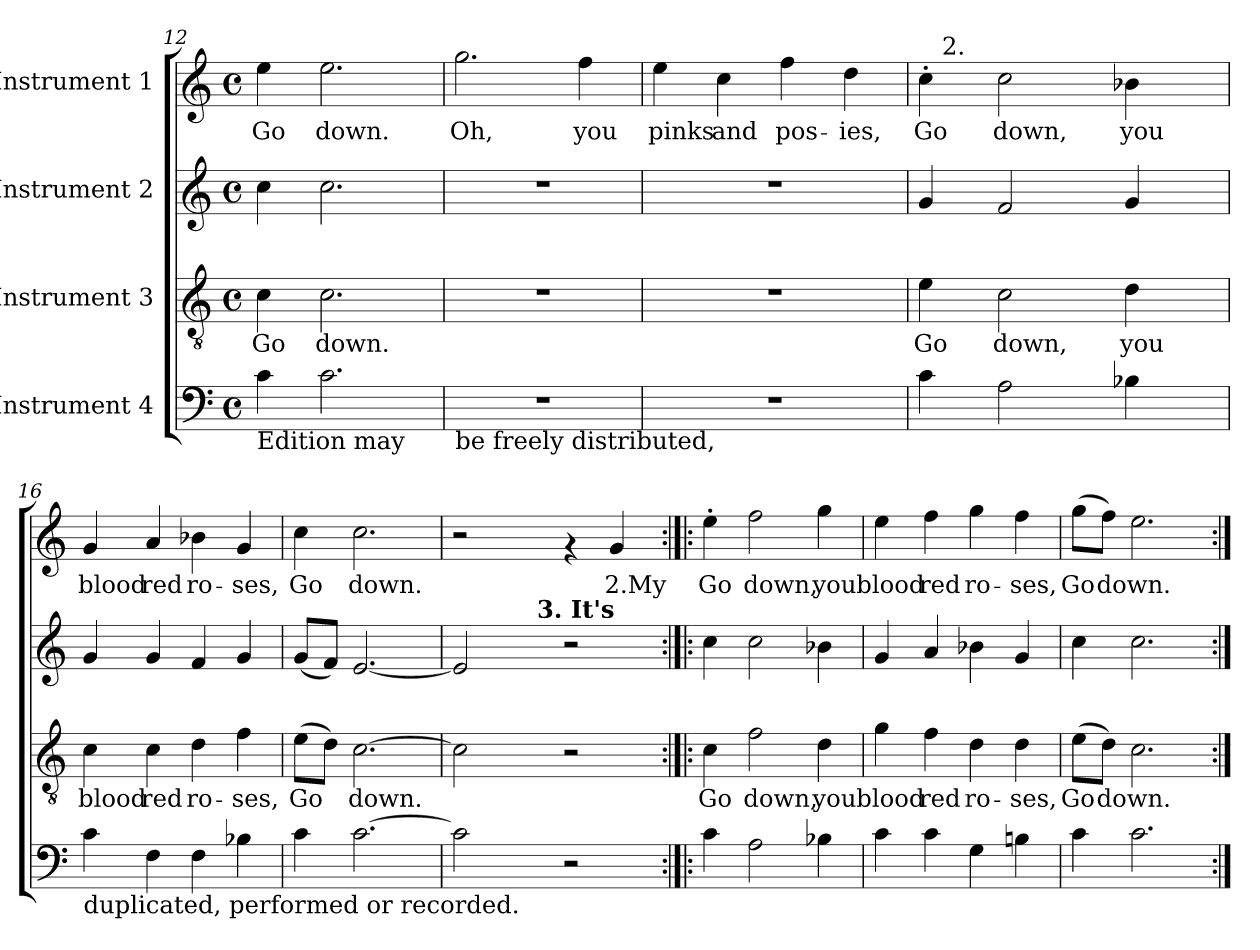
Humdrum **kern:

**kern	**kern	**text	**kern	**kern	**text
*part4	*part3	*part3	*part2	*part1	*part1
*staff4	*staff3	*staff3	*staff2	*staff1	*staff1
*I"Instrument 4	*I"Instrument 3	*	*I"Instrument 2	*I"Instrument 1	*
*clefF4	*clefGv2	*	*clefG2	*clefG2	*
*k[]	*k[]	*	*k[]	*k[]	*
*C:	*C:	*	*C:	*C:	*
*M4/4	*M4/4	*	*M4/4	*M4/4	*
*met(c)	*met(c)	*	*met(c)	*met(c)	*
=12	=12	=12	=12	=12	=12
!LO:TX:b:t=Edition may	!	!	!	!	!
!	!	!LO:LY:b:rj	!	!	!LO:LY:b:rj
4c\	4c\	Go	4cc\	4ee\	Go
!	!	!LO:LY:b:rj	!	!	!LO:LY:b:rj
2.c\	2.c\	down.	2.cc\	2.ee\	down.
=13	=13	=13	=13	=13	=13
!LO:TX:b:t=be freely distributed,	!	!	!	!	!
!	!	!	!	!	!LO:LY:b:rj
1r	1r	.	1r	2.gg\	Oh,
!	!	!	!	!	!LO:LY:b:rj
.	.	.	.	4ff\	you
=14	=14	=14	=14	=14	=14
!	!	!	!	!	!LO:LY:b:rj
1r	1r	.	1r	4ee\	pinks
!	!	!	!	!	!LO:LY:b:rj
.	.	.	.	4cc\	and
!	!	!	!	!	!LO:LY:b:rj
.	.	.	.	4ff\	pos-
!	!	!	!	!	!LO:LY:b:rj
.	.	.	.	4dd\	-ies,
=15	=15	=15	=15	=15	=15
!	!	!LO:LY:b:rj	!	!	!LO:LY:b:rj
*	*	*	*	*^	*
4c\	4e\	Go	4g/	4cc'>\	32.ryy	Go
!	!	!	!	!	!LO:TX:a:t=2.	!
.	.	.	.	.	2ryy	.
!	!	!LO:LY:b:rj	!	!	!	!LO:LY:b:rj
2A\	2c\	down,	2f/	2cc\	.	down,
.	.	.	.	.	4ryy	.
!	!	!LO:LY:b:rj	!	!	!	!LO:LY:b:rj
4B-X\	4d\	you	4g/	4b-X\	.	you
.	.	.	.	.	8ryy	.
.	.	.	.	.	16ryy	.
.	.	.	.	.	64ryy	.
!!LO:PB:g=z
=16	=16	=16	=16	=16	=16	=16
!LO:TX:b:t=duplicated, performed or recorded.	!	!	!	!	!	!
!	!	!LO:LY:b:rj	!	!	!	!LO:LY:b:rj
*	*	*	*	*v	*v	*
4c\	4c\	blood	4g/	4g/	blood
!	!	!LO:LY:b:rj	!	!	!LO:LY:b:rj
4F\	4c\	red	4g/	4a/	red
!	!	!LO:LY:b:rj	!	!	!LO:LY:b:rj
4F\	4d\	ro-	4f/	4b-X\	ro-
!	!	!LO:LY:b:rj	!	!	!LO:LY:b:rj
4B-X\	4f\	-ses,	4g/	4g/	-ses,
=17	=17	=17	=17	=17	=17
!	!	!LO:LY:b:rj	!	!	!LO:LY:b:rj
4c\	(>8e\L	Go	(<8g/L	4cc\	Go
!	!	!LO:LY:b:rj	!	!	!
.	8d\J)	.	8f/J)	.	.
!	!	!LO:LY:b:rj	!	!	!LO:LY:b:rj
[>2.c\	[>2.c\	down.	[<2.e/	2.cc\	down.
=18	=18	=18	=18	=18	=18
!	!	!LO:LY:b:rj	!	!	!
*	*	*	*^	*	*
2c\]	2c\]	.	2e/]	4ryy	2r	.
.	.	.	.	8ryy	.	.
.	.	.	.	64ryy	.	.
!	!	!	!	!LO:TX:a:B:t=3. It's	!	!
.	.	.	.	2ryy	.	.
2r	2r	.	2r	.	4rf	.
!	!	!	!	!	!	!LO:LY:b:rj
.	.	.	.	.	4g/	2.My
.	.	.	.	16..ryy	.	.
=19:|!|:	=19:|!|:	=19:|!|:	=19:|!|:	=19:|!|:	=19:|!|:	=19:|!|:
!	!	!LO:LY:b:rj	!	!	!	!LO:LY:b:rj
*	*	*	*v	*v	*	*
4c\	4c\	Go	4cc\	4ee'>\	Go
!	!	!LO:LY:b:rj	!	!	!LO:LY:b:rj
2A\	2f\	down,	2cc\	2ff\	down,
!	!	!LO:LY:b:rj	!	!	!LO:LY:b:rj
4B-X\	4d\	you	4b-X\	4gg\	you
=20	=20	=20	=20	=20	=20
!	!	!LO:LY:b:rj	!	!	!LO:LY:b:rj
4c\	4g\	blood	4g/	4ee\	blood
!	!	!LO:LY:b:rj	!	!	!LO:LY:b:rj
4c\	4f\	red	4a/	4ff\	red
!	!	!LO:LY:b:rj	!	!	!LO:LY:b:rj
4G\	4d\	ro-	4b-X\	4gg\	ro-
!	!	!LO:LY:b:rj	!	!	!LO:LY:b:rj
4Bn\	4d\	-ses,	4g/	4ff\	-ses,
=21	=21	=21	=21	=21	=21
!	!	!LO:LY:b:rj	!	!	!LO:LY:b:rj
4c\	(>8e\L	Go	4cc\	(>8gg\L	Go
!	!	!LO:LY:b:rj	!	!	!LO:LY:b:rj
.	8d\J)	down.	.	8ff\J)	down.
!	!	!LO:LY:b:rj	!	!	!LO:LY:b:rj
2.c\	2.c\	.	2.cc\	2.ee\	.
=:|!	=:|!	=:|!	=:|!	=:|!	=:|!
*-	*-	*-	*-	*-	*-
